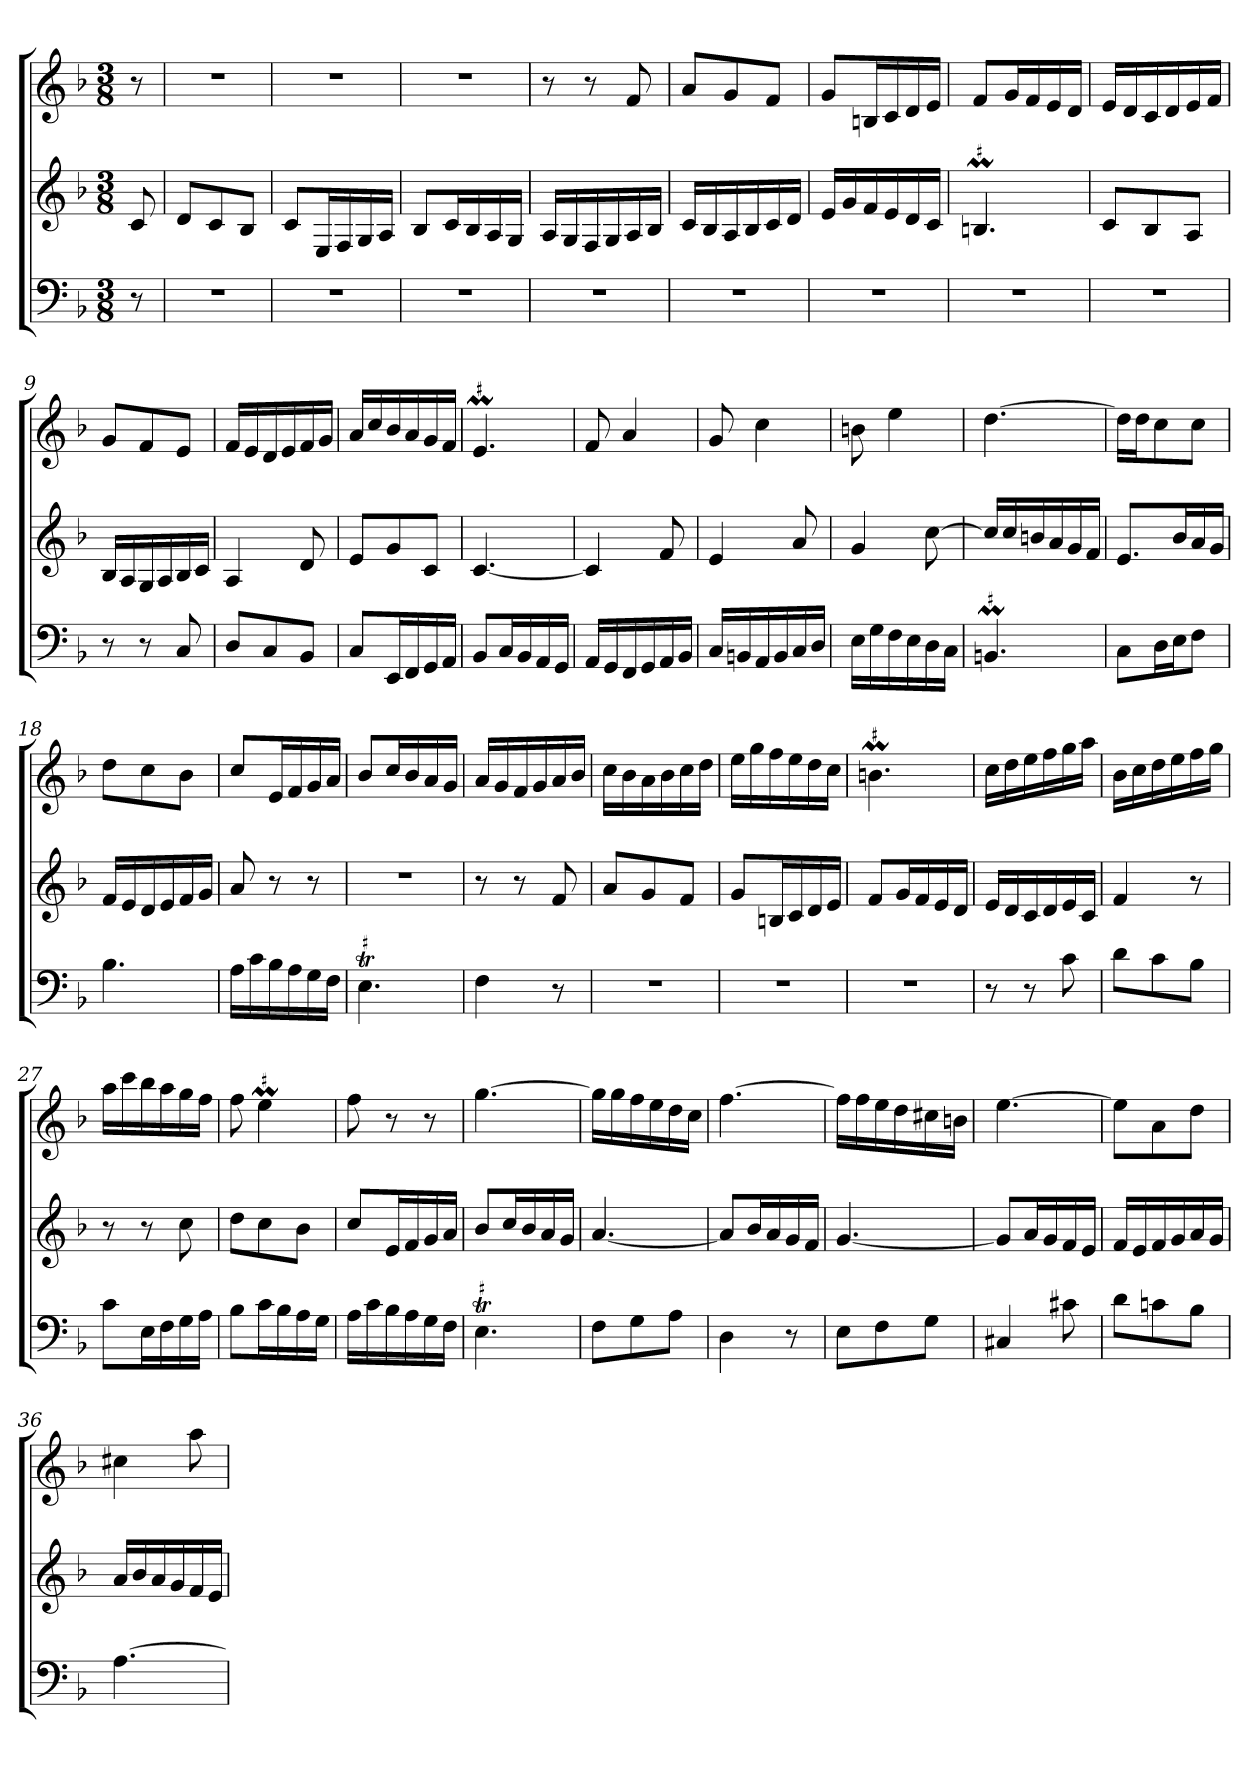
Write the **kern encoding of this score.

**kern	**kern	**kern
*part3	*part2	*part1
*staff3	*staff2	*staff1
*k[b-]	*k[b-]	*k[b-]
*F:	*F:	*F:
*M3/8	*M3/8	*M3/8
*MM87	*MM87	*MM87
=	=	=
8r	8c	8r
=1	=1	=1
4.r	8dL	4.r
.	8c	.
.	8B-J	.
=2	=2	=2
4.r	8cL	4.r
.	16EL	.
.	16F	.
.	16G	.
.	16AJJ	.
=3	=3	=3
4.r	8B-L	4.r
.	16cL	.
.	16B-	.
.	16A	.
.	16GJJ	.
=4	=4	=4
4.r	16ALL	8r
.	16G	.
.	16F	8r
.	16G	.
.	16A	8f
.	16B-JJ	.
=5	=5	=5
4.r	16cLL	8aL
.	16B-	.
.	16A	8g
.	16B-	.
.	16c	8fJ
.	16dJJ	.
=6	=6	=6
4.r	16eLL	8gL
.	16g	.
.	16f	16BnL
.	16e	16c
.	16d	16d
.	16cJJ	16eJJ
=7	=7	=7
!	!LO:MOR:acc=#	!
4.r	4.BnM	8fL
.	.	16gL
.	.	16f
.	.	16e
.	.	16dJJ
=8	=8	=8
4.r	8cL	16eLL
.	.	16d
.	8B-	16c
.	.	16d
.	8AJ	16e
.	.	16fJJ
=9	=9	=9
8r	16B-LL	8gL
.	16A	.
8r	16G	8f
.	16A	.
8C	16B-	8eJ
.	16cJJ	.
=10	=10	=10
8DL	4A	16fLL
.	.	16e
8C	.	16d
.	.	16e
8BB-J	8d	16f
.	.	16gJJ
=11	=11	=11
8CL	8eL	16aLL
.	.	16cc
16EEL	8g	16b-
16FF	.	16a
16GG	8cJ	16g
16AAJJ	.	16fJJ
=12	=12	=12
!	!	!LO:MOR:acc=#
8BB-L	[4.c	4.eM
16CL	.	.
16BB-	.	.
16AA	.	.
16GGJJ	.	.
=13	=13	=13
16AALL	4c]	8f
16GG	.	.
16FF	.	4a
16GG	.	.
16AA	8f	.
16BB-JJ	.	.
=14	=14	=14
16CLL	4e	8g
16BBn	.	.
16AA	.	4cc
16BB	.	.
16C	8a	.
16DJJ	.	.
=15	=15	=15
16ELL	4g	8bn
16G	.	.
16F	.	4ee
16E	.	.
16D	[8cc	.
16CJJ	.	.
=16	=16	=16
!LO:MOR:acc=#	!	!
4.BBnM	16ccLL]	[4.dd
.	16cc	.
.	16bn	.
.	16a	.
.	16g	.
.	16fJJ	.
=17	=17	=17
8CL	8.eL	16ddLL]
.	.	16ddJ
16DL	.	8cc
16EJ	16b-L	.
8FJ	16a	8ccJ
.	16gJJ	.
=18	=18	=18
4.B-	16fLL	8ddL
.	16e	.
.	16d	8cc
.	16e	.
.	16f	8b-J
.	16gJJ	.
=19	=19	=19
16ALL	8a	8ccL
16c	.	.
16B-	8r	16eL
16A	.	16f
16G	8r	16g
16FJJ	.	16aJJ
=20	=20	=20
!LO:TR:acc=#	!	!
4.ET	4.r	8b-L
.	.	16ccL
.	.	16b-
.	.	16a
.	.	16gJJ
=21	=21	=21
4F	8r	16aLL
.	.	16g
.	8r	16f
.	.	16g
8r	8f	16a
.	.	16b-JJ
=22	=22	=22
4.r	8aL	16ccLL
.	.	16b-
.	8g	16a
.	.	16b-
.	8fJ	16cc
.	.	16ddJJ
=23	=23	=23
4.r	8gL	16eeLL
.	.	16gg
.	16BnL	16ff
.	16c	16ee
.	16d	16dd
.	16eJJ	16ccJJ
=24	=24	=24
!	!	!LO:MOR:acc=#
4.r	8fL	4.bnM
.	16gL	.
.	16f	.
.	16e	.
.	16dJJ	.
=25	=25	=25
8r	16eLL	16ccLL
.	16d	16dd
8r	16c	16ee
.	16d	16ff
8c	16e	16gg
.	16cJJ	16aaJJ
=26	=26	=26
8dL	4f	16b-LL
.	.	16cc
8c	.	16dd
.	.	16ee
8B-J	8r	16ff
.	.	16ggJJ
=27	=27	=27
8cL	8r	16aaLL
.	.	16ccc
16EL	8r	16bb-
16F	.	16aa
16G	8cc	16gg
16AJJ	.	16ffJJ
=28	=28	=28
8B-L	8ddL	8ff
!	!	!LO:MOR:acc=#
16cL	8cc	4eeM
16B-	.	.
16A	8b-J	.
16GJJ	.	.
=29	=29	=29
16ALL	8ccL	8ff
16c	.	.
16B-	16eL	8r
16A	16f	.
16G	16g	8r
16FJJ	16aJJ	.
=30	=30	=30
!LO:TR:acc=#	!	!
4.ET	8b-L	[4.gg
.	16ccL	.
.	16b-	.
.	16a	.
.	16gJJ	.
=31	=31	=31
8FL	[4.a	16ggLL]
.	.	16gg
8G	.	16ff
.	.	16ee
8AJ	.	16dd
.	.	16ccJJ
=32	=32	=32
4D	8aL]	[4.ff
.	16b-L	.
.	16a	.
8r	16g	.
.	16fJJ	.
=33	=33	=33
8EL	[4.g	16ffLL]
.	.	16ff
8F	.	16ee
.	.	16dd
8GJ	.	16cc#X
.	.	16bnJJ
=34	=34	=34
4C#X	8gL]	[4.ee
.	16aL	.
.	16g	.
8c#X	16f	.
.	16eJJ	.
=35	=35	=35
8dL	16fLL	8eeL]
.	16e	.
8cn	16f	8a
.	16g	.
8B-J	16a	8ddJ
.	16gJJ	.
=36	=36	=36
[4.A	16aLL	4cc#X
.	16b-	.
.	16a	.
.	16g	.
.	16f	8aa
.	16eJJ	.
=	=	=
*-	*-	*-
